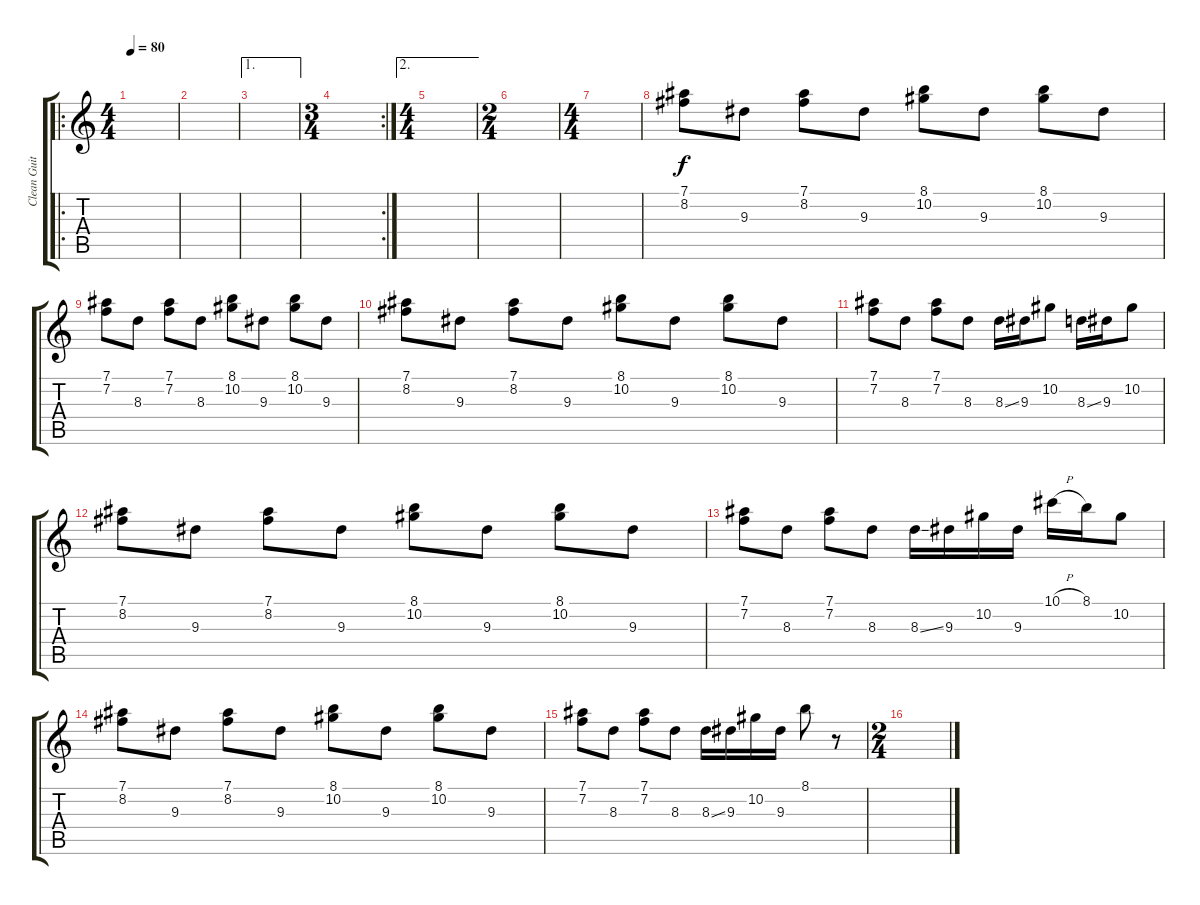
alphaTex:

\track ("Clean Guitar 1- James" "Clean Guit") {instrument electricguitarclean}
\staff {score tabs}
\tuning (Eb4 Bb3 Gb3 Db3 Ab2 Eb2) {hide}
\ro
\ts (4 4)
\tempo 80
\clef g2
\ks c
|
|
\ae 1
|
\rc 2
\ts (3 4)
|
\ae 2
\ts (4 4)
|
\ts (2 4)
|
\ts (4 4)
|
(7.1 8.2).8 9.3.8 (7.1 8.2).8 9.3.8 (8.1 10.2).8 9.3.8 (8.1 10.2).8 9.3.8 |
(7.1 7.2).8 8.3.8 (7.1 7.2).8 8.3.8 (8.1 10.2).8 9.3.8 (8.1 10.2).8 9.3.8 |
(7.1 8.2).8 9.3.8 (7.1 8.2).8 9.3.8 (8.1 10.2).8 9.3.8 (8.1 10.2).8 9.3.8 |
(7.1 7.2).8 8.3.8 (7.1 7.2).8 8.3.8 8.3{ss}.16 9.3.16 10.2.8 8.3{ss}.16 9.3.16 10.2.8 |
(7.1 8.2).8 9.3.8 (7.1 8.2).8 9.3.8 (8.1 10.2).8 9.3.8 (8.1 10.2).8 9.3.8 |
(7.1 7.2).8 8.3.8 (7.1 7.2).8 8.3.8 8.3{ss}.16 9.3.16 10.2.16 9.3.16 10.1{h}.16 8.1.16 10.2.8 |
(7.1 8.2).8 9.3.8 (7.1 8.2).8 9.3.8 (8.1 10.2).8 9.3.8 (8.1 10.2).8 9.3.8 |
(7.1 7.2).8 8.3.8 (7.1 7.2).8 8.3.8 8.3{ss}.16 9.3.16 10.2.16 9.3.16 8.1.8 r.8 |
\ts (2 4)
